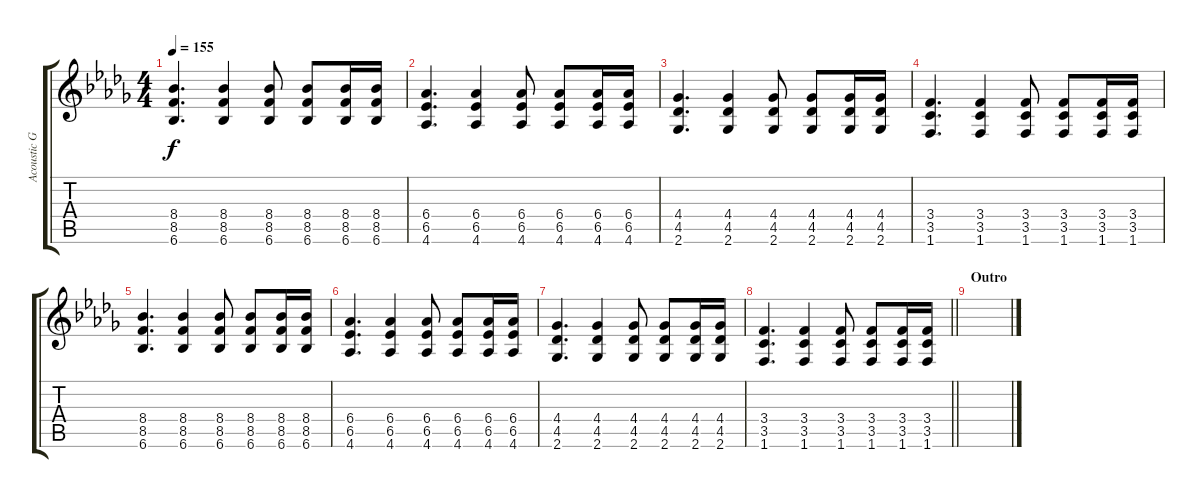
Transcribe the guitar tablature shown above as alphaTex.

\track ("Acoustic Gtr" "Acoustic G") {instrument acousticguitarsteel}
\staff {score tabs}
\tuning (E4 B3 G3 D3 A2 E2) {hide}
\ts (4 4)
\tempo 155
\clef g2
\ks db
(8.4 8.5 6.6).4{d dy f} (8.4 8.5 6.6).4 (8.4 8.5 6.6).8 (8.4 8.5 6.6).8 (8.4 8.5 6.6).16 (8.4 8.5 6.6).16 |
(6.4 6.5 4.6).4{d} (6.4 6.5 4.6).4 (6.4 6.5 4.6).8 (6.4 6.5 4.6).8 (6.4 6.5 4.6).16 (6.4 6.5 4.6).16 |
(4.4 4.5 2.6).4{d} (4.4 4.5 2.6).4 (4.4 4.5 2.6).8 (4.4 4.5 2.6).8 (4.4 4.5 2.6).16 (4.4 4.5 2.6).16 |
(3.4 3.5 1.6).4{d} (3.4 3.5 1.6).4 (3.4 3.5 1.6).8 (3.4 3.5 1.6).8 (3.4 3.5 1.6).16 (3.4 3.5 1.6).16 |
(8.4 8.5 6.6).4{d} (8.4 8.5 6.6).4 (8.4 8.5 6.6).8 (8.4 8.5 6.6).8 (8.4 8.5 6.6).16 (8.4 8.5 6.6).16 |
(6.4 6.5 4.6).4{d} (6.4 6.5 4.6).4 (6.4 6.5 4.6).8 (6.4 6.5 4.6).8 (6.4 6.5 4.6).16 (6.4 6.5 4.6).16 |
(4.4 4.5 2.6).4{d} (4.4 4.5 2.6).4 (4.4 4.5 2.6).8 (4.4 4.5 2.6).8 (4.4 4.5 2.6).16 (4.4 4.5 2.6).16 |
\barLineRight lightlight
(3.4 3.5 1.6).4{d} (3.4 3.5 1.6).4 (3.4 3.5 1.6).8 (3.4 3.5 1.6).8 (3.4 3.5 1.6).16 (3.4 3.5 1.6).16 |
\section ("" "Outro")
